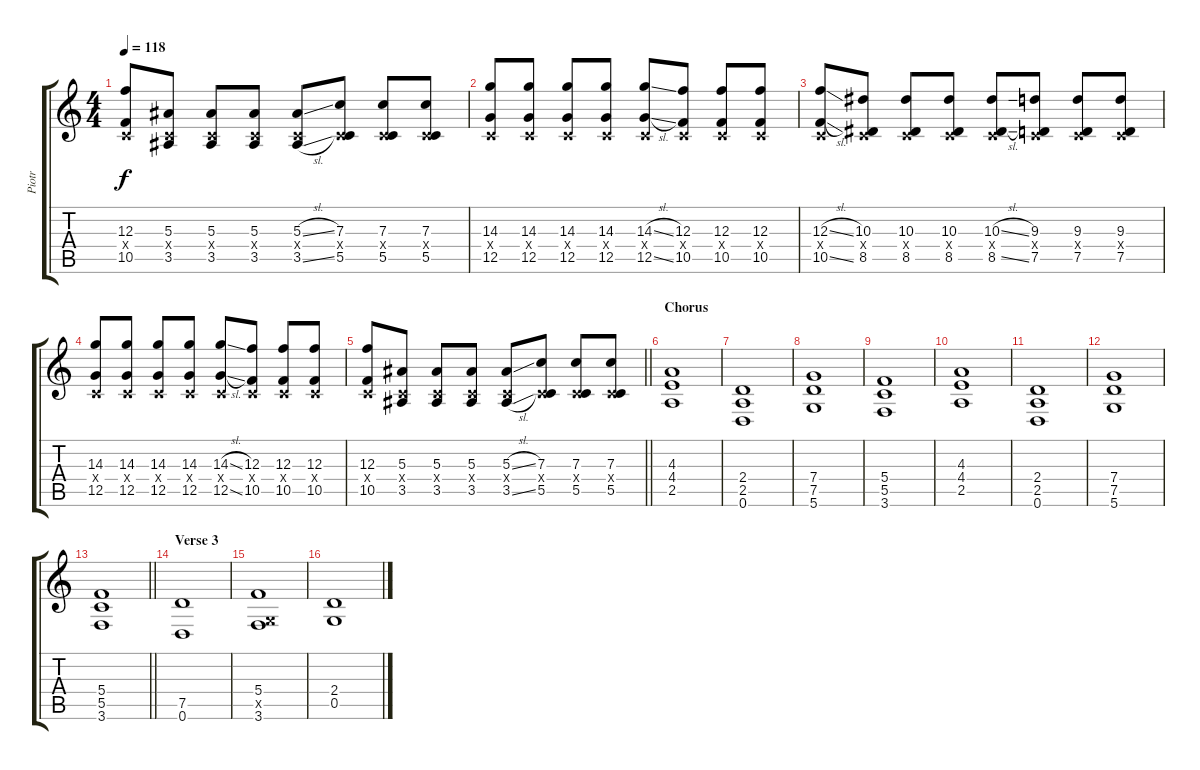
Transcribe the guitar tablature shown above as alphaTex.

\track ("Piotr" "Piotr") {instrument distortionguitar}
\staff {score tabs}
\tuning (D4 A3 F3 C3 G2 D2) {hide}
\ts (4 4)
\tempo 118
\clef g2
\ks c
(12.3 0.4{x} 10.5).8{dy f} (5.3 0.4{x} 3.5).8 (5.3 0.4{x} 3.5).8 (5.3 0.4{x} 3.5).8 (5.3{sl} 0.4{x} 3.5{sl}).8 (7.3 0.4{x} 5.5).8 (7.3 0.4{x} 5.5).8 (7.3 0.4{x} 5.5).8 |
(14.3 0.4{x} 12.5).8 (14.3 0.4{x} 12.5).8 (14.3 0.4{x} 12.5).8 (14.3 0.4{x} 12.5).8 (14.3{sl} 0.4{x} 12.5{sl}).8 (12.3 0.4{x} 10.5).8 (12.3 0.4{x} 10.5).8 (12.3 0.4{x} 10.5).8 |
(12.3{sl} 0.4{x} 10.5{sl}).8 (10.3 0.4{x} 8.5).8 (10.3 0.4{x} 8.5).8 (10.3 0.4{x} 8.5).8 (10.3{sl} 0.4{x} 8.5{sl}).8 (9.3 0.4{x} 7.5).8 (9.3 0.4{x} 7.5).8 (9.3 0.4{x} 7.5).8 |
(14.3 0.4{x} 12.5).8 (14.3 0.4{x} 12.5).8 (14.3 0.4{x} 12.5).8 (14.3 0.4{x} 12.5).8 (14.3{sl} 0.4{x} 12.5{sl}).8 (12.3 0.4{x} 10.5).8 (12.3 0.4{x} 10.5).8 (12.3 0.4{x} 10.5).8 |
\barLineRight lightlight
(12.3 0.4{x} 10.5).8 (5.3 0.4{x} 3.5).8 (5.3 0.4{x} 3.5).8 (5.3 0.4{x} 3.5).8 (5.3{sl} 0.4{x} 3.5{sl}).8 (7.3 0.4{x} 5.5).8 (7.3 0.4{x} 5.5).8 (7.3 0.4{x} 5.5).8 |
\section ("" "Chorus")
(4.3 4.4 2.5).1 |
(2.4 2.5 0.6).1 |
(7.4 7.5 5.6).1 |
(5.4 5.5 3.6).1 |
(4.3 4.4 2.5).1 |
(2.4 2.5 0.6).1 |
(7.4 7.5 5.6).1 |
\barLineRight lightlight
(5.4 5.5 3.6).1 |
\section ("" "Verse 3")
(7.5 0.6).1 |
(5.4 0.5{x} 3.6).1 |
(2.4 0.5).1
